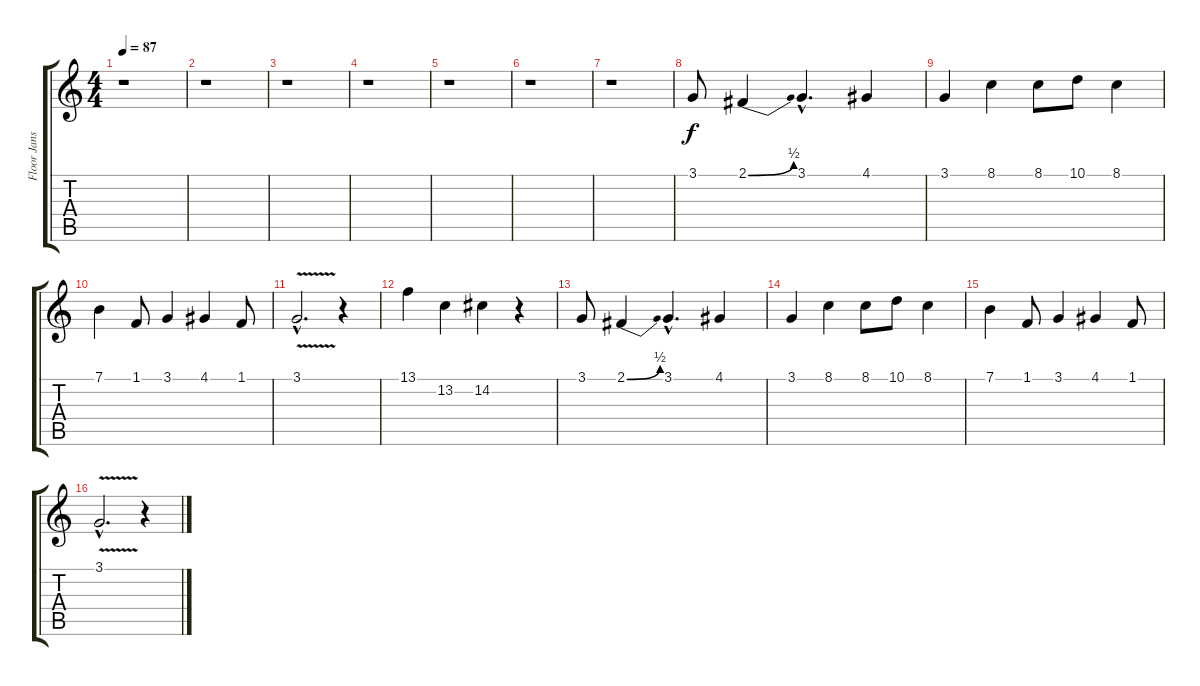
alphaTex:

\track ("Floor Jansen" "Floor Jans") {instrument altosax}
\staff {score tabs}
\tuning (E4 B3 G3 D3 A2 E2) {hide}
\ts (4 4)
\tempo 87
\clef g2
\ks c
r.1{dy f} |
r.1 |
r.1 |
r.1 |
r.1 |
r.1 |
r.1 |
3.1.8 2.1{be (bend 0 0 60 2)}.4 3.1{hac}.4{d} 4.1.4 |
3.1.4 8.1.4 8.1.8 10.1.8 8.1.4 |
7.1.4 1.1.8 3.1.4 4.1.4 1.1.8 |
3.1{v hac}.2{d} r.4 |
13.1.4 13.2.4 14.2.4 r.4 |
3.1.8 2.1{be (bend 0 0 60 2)}.4 3.1{hac}.4{d} 4.1.4 |
3.1.4 8.1.4 8.1.8 10.1.8 8.1.4 |
7.1.4 1.1.8 3.1.4 4.1.4 1.1.8 |
3.1{v hac}.2{d} r.4
